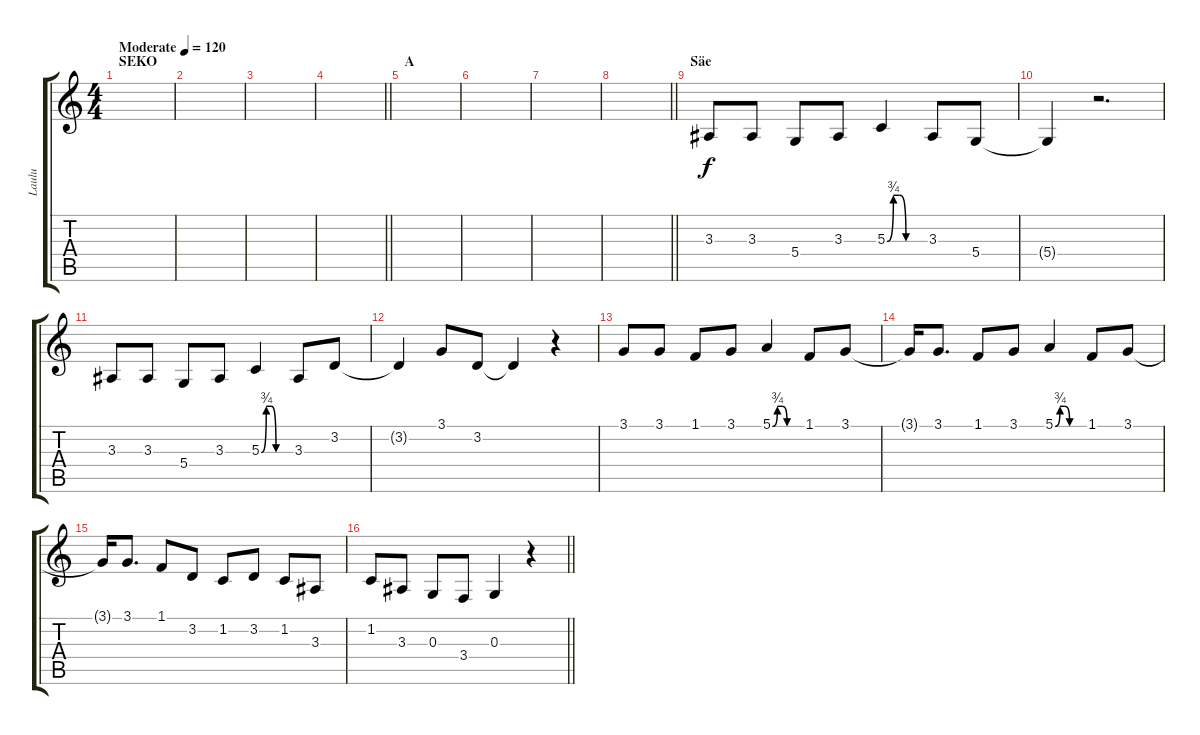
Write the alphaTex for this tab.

\track ("Laulu" "Laulu") {instrument lead6voice}
\staff {score tabs}
\tuning (E4 B3 G3 D3 A2 E2) {hide}
\ts (4 4)
\section ("" "SEKO")
\tempo (120 "Moderate")
\clef g2
\ks c
|
|
|
\barLineRight lightlight
|
\section ("" "A")
|
|
|
\barLineRight lightlight
|
\section ("" "Säe")
3.3.8 3.3.8 5.4.8 3.3.8 5.3{be (custom 0 0 10 3 20 3 30 0 60 0)}.4 3.3.8 5.4.8 |
5.4{t}.4 r.2{d} |
3.3.8 3.3.8 5.4.8 3.3.8 5.3{be (custom 0 0 10 3 20 3 30 0 60 0)}.4 3.3.8 3.2.8 |
3.2{t}.4 3.1.8 3.2.8 3.2{t}.4 r.4 |
3.1.8 3.1.8 1.1.8 3.1.8 5.1{be (custom 0 0 10 3 20 3 30 0 60 0)}.4 1.1.8 3.1.8 |
3.1{t}.16 3.1.8{d} 1.1.8 3.1.8 5.1{be (custom 0 0 10 3 20 3 30 0 60 0)}.4 1.1.8 3.1.8 |
3.1{t}.16 3.1.8{d} 1.1.8 3.2.8 1.2.8 3.2.8 1.2.8 3.3.8 |
\barLineRight lightlight
1.2.8 3.3.8 0.3.8 3.4.8 0.3.4 r.4
